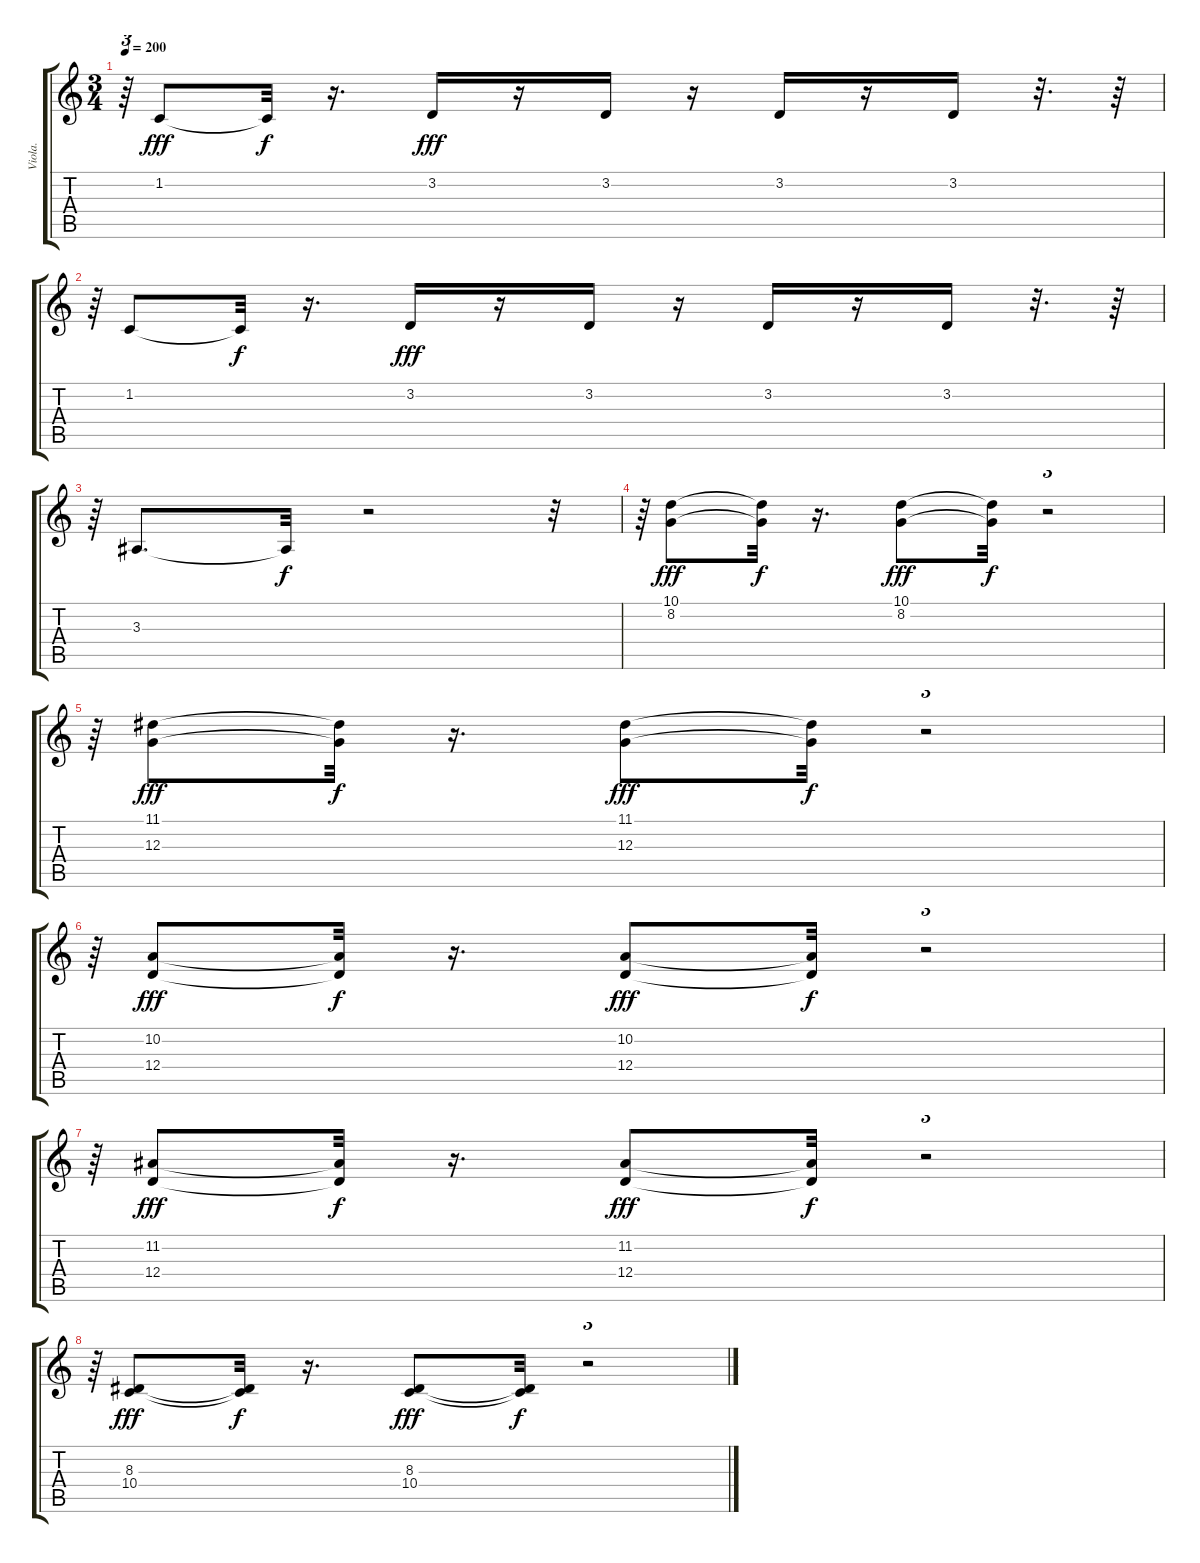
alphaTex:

\track ("Viola." "Viola.") {instrument stringensemble2}
\staff {score tabs}
\tuning (E4 B3 G3 D3 A2 E2) {hide}
\ts (3 4)
\tempo 200
\clef g2
\ks c
r.64{tu (3 2) dy fff} 1.2.8 1.2{t}.32{dy f} r.16{d} 3.2.16{dy fff} r.16 3.2.16 r.16 3.2.16 r.16 3.2.16 r.32{d} r.64 |
r.64{tu (3 2)} 1.2.8 1.2{t}.32{dy f} r.16{d} 3.2.16{dy fff} r.16 3.2.16 r.16 3.2.16 r.16 3.2.16 r.32{d} r.64 |
r.64{tu (3 2)} 3.3.8{d} 3.3{t}.32{dy f} r.2 r.32{tu (3 2)} |
r.64{tu (3 2)} (10.1 8.2).8{dy fff} (10.1{t} 8.2{t}).32{dy f} r.16{d} (10.1 8.2).8{dy fff} (10.1{t} 8.2{t}).32{dy f} r.2{tu (3 2)} |
r.64{tu (3 2)} (11.1 12.3).8{dy fff} (11.1{t} 12.3{t}).32{dy f} r.16{d} (11.1 12.3).8{dy fff} (11.1{t} 12.3{t}).32{dy f} r.2{tu (3 2)} |
r.64{tu (3 2)} (10.2 12.4).8{dy fff} (10.2{t} 12.4{t}).32{dy f} r.16{d} (10.2 12.4).8{dy fff} (10.2{t} 12.4{t}).32{dy f} r.2{tu (3 2)} |
r.64{tu (3 2)} (11.2 12.4).8{dy fff} (11.2{t} 12.4{t}).32{dy f} r.16{d} (11.2 12.4).8{dy fff} (11.2{t} 12.4{t}).32{dy f} r.2{tu (3 2)} |
r.64{tu (3 2)} (8.3 10.4).8{dy fff} (8.3{t} 10.4{t}).32{dy f} r.16{d} (8.3 10.4).8{dy fff} (8.3{t} 10.4{t}).32{dy f} r.2{tu (3 2)}
